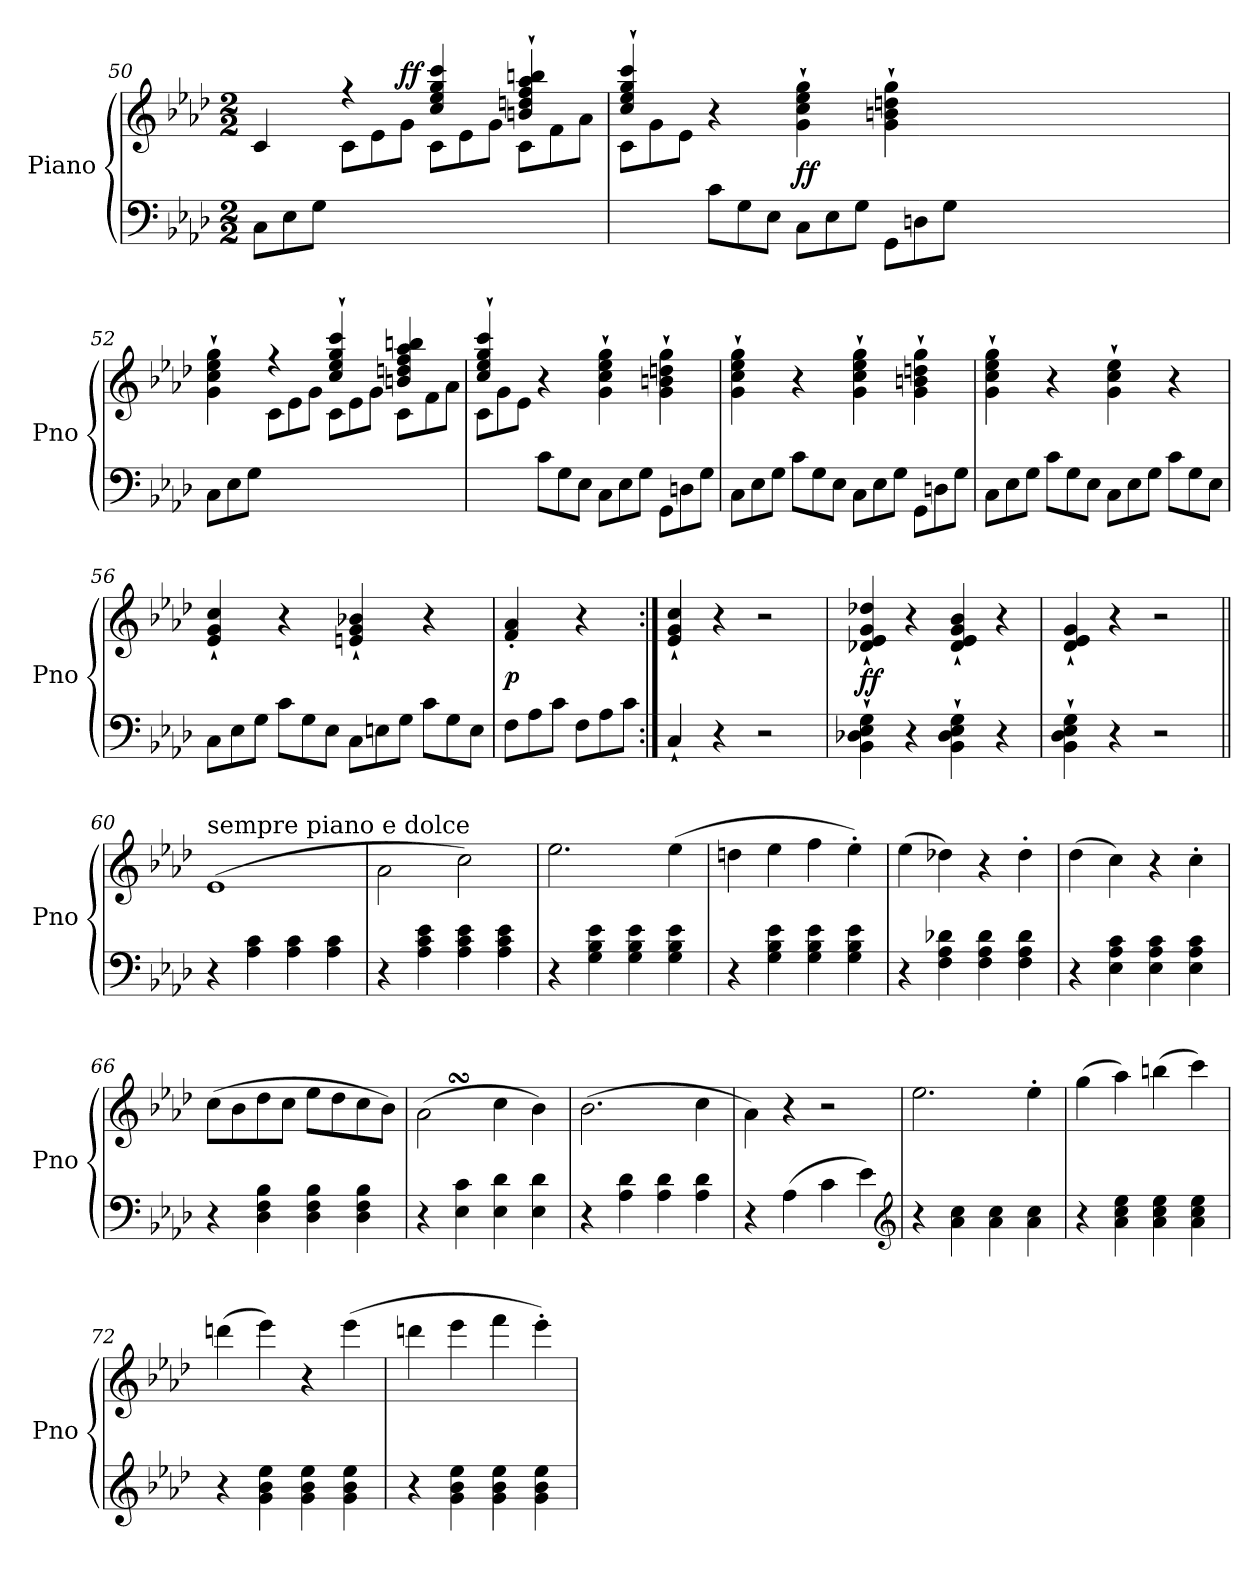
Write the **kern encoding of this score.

**kern	**kern	**dynam
*part1	*part1	*part1
*staff2	*staff1	*staff1/2
*I"Piano	*	*
*I'Pno	*	*
*clefF4	*clefG2	*
*k[b-e-a-d-]	*k[b-e-a-d-]	*
*f:	*f:	*
*M2/2	*M2/2	*
*Xtuplet	*	*
=50	=50	=50
*	*^	*
12C\L	4c/	4ryy	.
12E-\	.	.	.
12G\J	.	.	.
*	*	*Xtuplet	*
4ryy	4r	12c\L	.
.	.	12e-\	.
!	!	!	!LO:DY:a
.	.	12g\J	ff
4ryy	4cc/ 4ee-/ 4gg/ 4ccc/	12c\L	.
.	.	12e-\	.
.	.	12g\J	.
4ryy	4bn`/ 4ddn`/ 4ff`/ 4aa-`/ 4bbn`/	12c\L	.
.	.	12f\	.
.	.	12a-\J	.
=51	=51	=51	=51
4ryy	4cc`/ 4ee-`/ 4gg`/ 4ccc`/	12c\L	.
.	.	12g\	.
.	.	12e-\J	.
12c\L	4ryy	4r	.
12G\	.	.	.
12E-\J	.	.	.
12C\L	4g`\ 4cc`\ 4ee-`\ 4gg`\	12ryy	ff
12E-\	.	6ryy	.
12G\J	.	.	.
12GG\L	4g`\ 4bn`\ 4ddn`\ 4gg`\	4ryy	.
12Dn\	.	.	.
12G\J	.	.	.
1ryy	1ryy	3ryy	.
.	.	12%5ryy	.
.	.	2ryy	.
4ryy	4ryy	.	.
=52	=52	=52	=52
12C\L	4g`\ 4cc`\ 4ee-`\ 4gg`\	4ryy	.
12E-\	.	.	.
12G\J	.	.	.
4ryy	4r	12c\L	.
.	.	12e-\	.
.	.	12g\J	.
4ryy	4cc`/ 4ee-`/ 4gg`/ 4ccc`/	12c\L	.
.	.	12e-\	.
.	.	12g\J	.
4ryy	4bn/ 4ddn/ 4ff/ 4aa-/ 4bbn/	12c\L	.
.	.	12f\	.
.	.	12a-\J	.
=53	=53	=53	=53
4ryy	4cc`/ 4ee-`/ 4gg`/ 4ccc`/	12c\L	.
.	.	12g\	.
.	.	12e-\J	.
12c\L	4r	2.ryy	.
12G\	.	.	.
12E-\J	.	.	.
12C\L	4g`\ 4cc`\ 4ee-`\ 4gg`\	.	.
12E-\	.	.	.
12G\J	.	.	.
12GG\L	4g`\ 4bn`\ 4ddn`\ 4gg`\	.	.
12Dn\	.	.	.
12G\J	.	.	.
*	*v	*v	*
=54	=54	=54
12C\L	4g`\ 4cc`\ 4ee-`\ 4gg`\	.
12E-\	.	.
12G\J	.	.
12c\L	4r	.
12G\	.	.
12E-\J	.	.
12C\L	4g`\ 4cc`\ 4ee-`\ 4gg`\	.
12E-\	.	.
12G\J	.	.
12GG\L	4g`\ 4bn`\ 4ddn`\ 4gg`\	.
12Dn\	.	.
12G\J	.	.
=55	=55	=55
12C\L	4g`\ 4cc`\ 4ee-`\ 4gg`\	.
12E-\	.	.
12G\J	.	.
12c\L	4r	.
12G\	.	.
12E-\J	.	.
12C\L	4g`\ 4cc`\ 4ee-`\	.
12E-\	.	.
12G\J	.	.
12c\L	4r	.
12G\	.	.
12E-\J	.	.
=56	=56	=56
12C\L	4e-`/ 4g`/ 4cc`/	.
12E-\	.	.
12G\J	.	.
12c\L	4r	.
12G\	.	.
12E-\J	.	.
12C\L	4en`/ 4g`/ 4b-X`/	.
12En\	.	.
12G\J	.	.
12c\L	4r	.
12G\	.	.
12E\J	.	.
=57	=57	=57
12F\L	4f'/ 4a-'/	p
12A-\	.	.
12c\J	.	.
12F\L	4r	.
12A-\	.	.
12c\J	.	.
=:|!	=:|!	=:|!
4C`/	4e-`/ 4g`/ 4cc`/	.
4r	4r	.
2r	2r	.
=58	=58	=58
4BB-`\ 4D-X`\ 4E-`\ 4G`\	4d-X`/ 4e-`/ 4g`/ 4dd-X`/	ff
4r	4r	.
4BB-`\ 4D-`\ 4E-`\ 4G`\	4d-`/ 4e-`/ 4g`/ 4b-`/	.
4r	4r	.
=59	=59	=59
4BB-`\ 4D-`\ 4E-`\ 4G`\	4d-`/ 4e-`/ 4g`/	.
4r	4r	.
2r	2r	.
=60||	=60||	=60||
!	!LO:TX:a:t=sempre piano e dolce	!
4r	(>1e-	.
4A-\ 4c\	.	.
4A-\ 4c\	.	.
4A-\ 4c\	.	.
=61	=61	=61
4r	2a-\	.
4A-\ 4c\ 4e-\	.	.
4A-\ 4c\ 4e-\	2cc\)	.
4A-\ 4c\ 4e-\	.	.
=62	=62	=62
4r	2.ee-\	.
4G\ 4B-\ 4e-\	.	.
4G\ 4B-\ 4e-\	.	.
4G\ 4B-\ 4e-\	(4ee-\	.
=63	=63	=63
4r	4ddn\	.
4G\ 4B-\ 4e-\	4ee-\	.
4G\ 4B-\ 4e-\	4ff\	.
4G\ 4B-\ 4e-\	4ee-'\)	.
=64	=64	=64
4r	(4ee-\	.
4F\ 4A-\ 4d-X\	4dd-X\)	.
4F\ 4A-\ 4d-\	4r	.
4F\ 4A-\ 4d-\	4dd-'\	.
=65	=65	=65
4r	(4dd-\	.
4E-\ 4A-\ 4c\	4cc\)	.
4E-\ 4A-\ 4c\	4r	.
4E-\ 4A-\ 4c\	4cc'\	.
=66	=66	=66
4r	(8cc\L	.
.	8b-\	.
4D-\ 4F\ 4B-\	8dd-\	.
.	8cc\J	.
4D-\ 4F\ 4B-\	8ee-\L	.
.	8dd-\	.
4D-\ 4F\ 4B-\	8cc\	.
.	8b-\J)	.
=67	=67	=67
4r	(2a-SSs\	.
4E-\ 4c\	.	.
4E-\ 4d-\	4cc\	.
4E-\ 4d-\	4b-\)	.
=68	=68	=68
4r	(2.b-\	.
4A-\ 4d-\	.	.
4A-\ 4d-\	.	.
4A-\ 4d-\	4cc\	.
=69	=69	=69
4r	4a-\)	.
(4A-\	4r	.
4c\	2r	.
4e-\)	.	.
*clefG2	*	*
=70	=70	=70
4r	2.ee-\	.
4a-\ 4cc\	.	.
4a-\ 4cc\	.	.
4a-\ 4cc\	4ee-'\	.
=71	=71	=71
4r	(4gg\	.
4a-\ 4cc\ 4ee-\	4aa-\)	.
4a-\ 4cc\ 4ee-\	(4bbn\	.
4a-\ 4cc\ 4ee-\	4ccc\)	.
=72	=72	=72
4r	(4dddn\	.
4g\ 4b-\ 4ee-\	4eee-\)	.
4g\ 4b-\ 4ee-\	4r	.
4g\ 4b-\ 4ee-\	(4eee-\	.
=73	=73	=73
4r	4dddn\	.
4g\ 4b-\ 4ee-\	4eee-\	.
4g\ 4b-\ 4ee-\	4fff\	.
4g\ 4b-\ 4ee-\	4eee-'\)	.
=	=	=
*-	*-	*-
